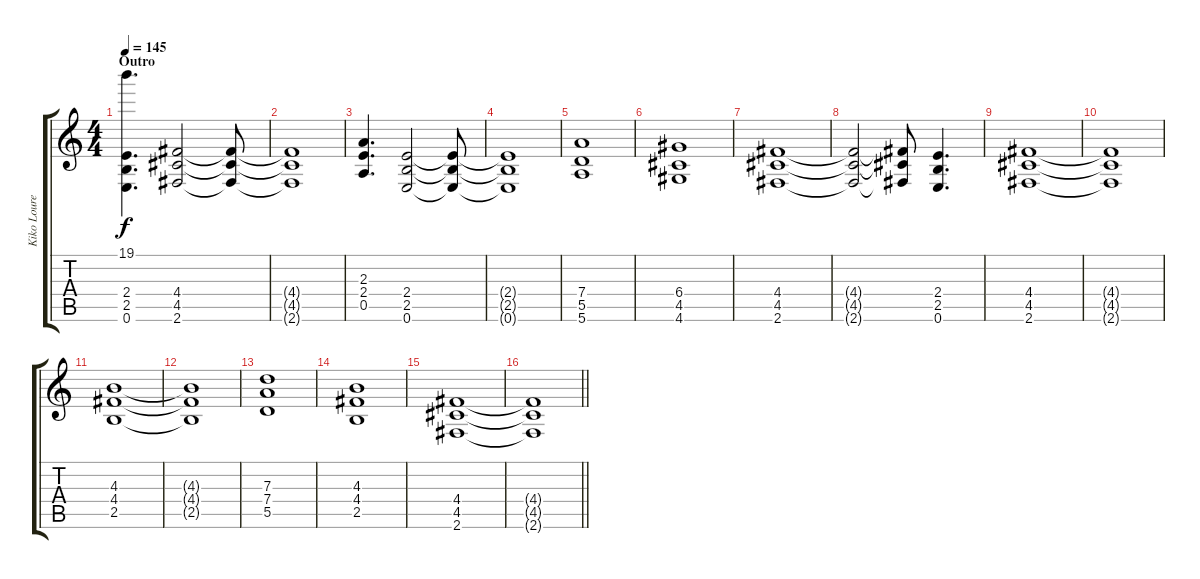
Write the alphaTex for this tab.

\track ("Kiko Loureiro" "Kiko Loure") {instrument distortionguitar}
\staff {score tabs}
\tuning (E4 B3 G3 D3 A2 E2) {hide}
\ts (4 4)
\section ("" "Outro")
\tempo 145
\clef g2
\ks c
(19.1{t} 2.4 2.5 0.6).4{d dy f volume 15 instrument distortionguitar} (4.4 4.5 2.6).2 (4.4{t} 4.5{t} 2.6{t}).8 |
(4.4{t} 4.5{t} 2.6{t}).1 |
(2.3 2.4 0.5).4{d} (2.4 2.5 0.6).2 (2.4{t} 2.5{t} 0.6{t}).8 |
(2.4{t} 2.5{t} 0.6{t}).1 |
(7.4 5.5 5.6).1 |
(6.4 4.5 4.6).1 |
(4.4 4.5 2.6).1 |
(4.4{t} 4.5{t} 2.6{t}).2 (4.4{t} 4.5{t} 2.6{t}).8 (2.4 2.5 0.6).4{d} |
(4.4 4.5 2.6).1 |
(4.4{t} 4.5{t} 2.6{t}).1 |
(4.3 4.4 2.5).1 |
(4.3{t} 4.4{t} 2.5{t}).1 |
(7.3 7.4 5.5).1 |
(4.3 4.4 2.5).1 |
(4.4 4.5 2.6).1 |
\barLineRight lightlight
(4.4{t} 4.5{t} 2.6{t}).1
